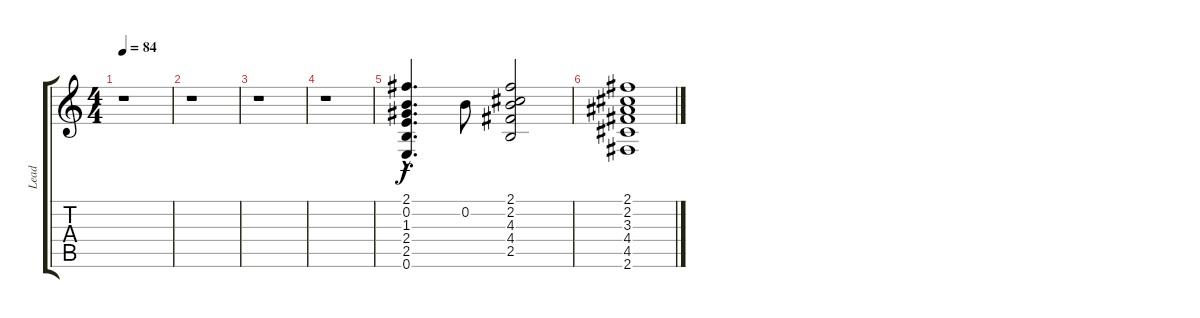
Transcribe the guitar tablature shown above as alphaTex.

\track ("Lead" "Lead") {instrument distortionguitar}
\staff {score tabs}
\tuning (E4 B3 G3 D3 A2 E2) {hide}
\ts (4 4)
\tempo 84
\clef g2
\ks c
r.1{dy f} |
r.1 |
r.1 |
r.1 |
(2.1{hac} 0.2{hac} 1.3{hac} 2.4{hac} 2.5{hac} 0.6{hac}).4{d} 0.2.8 (2.1 2.2 4.3 4.4 2.5).2 |
(2.1 2.2 3.3 4.4 4.5 2.6).1
